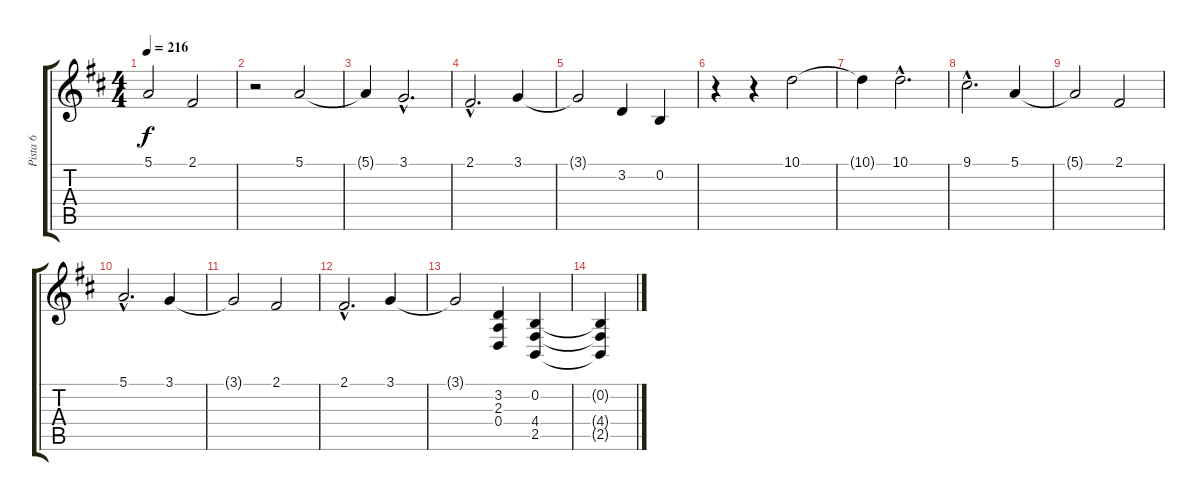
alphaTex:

\track ("Pista 6" "Pista 6") {instrument electricgrandpiano}
\staff {score tabs}
\tuning (E4 B3 G3 D3 A2 E2) {hide}
\ts (4 4)
\tempo 216
\clef g2
\ks d
5.1{t}.2{dy f} 2.1.2 |
r.2 5.1.2 |
5.1{t}.4 3.1{hac}.2{d} |
2.1{hac}.2{d} 3.1.4 |
3.1{t}.2 3.2.4 0.2.4 |
r.4 r.4 10.1.2 |
10.1{t}.4 10.1{hac}.2{d} |
9.1{hac}.2{d} 5.1.4 |
5.1{t}.2 2.1.2 |
5.1{hac}.2{d} 3.1.4 |
3.1{t}.2 2.1.2 |
2.1{hac}.2{d} 3.1.4 |
3.1{t}.2 (3.2 2.3 0.4).4 (0.2 4.4 2.5).4 |
(0.2{t} 4.4{t} 2.5{t}).4
